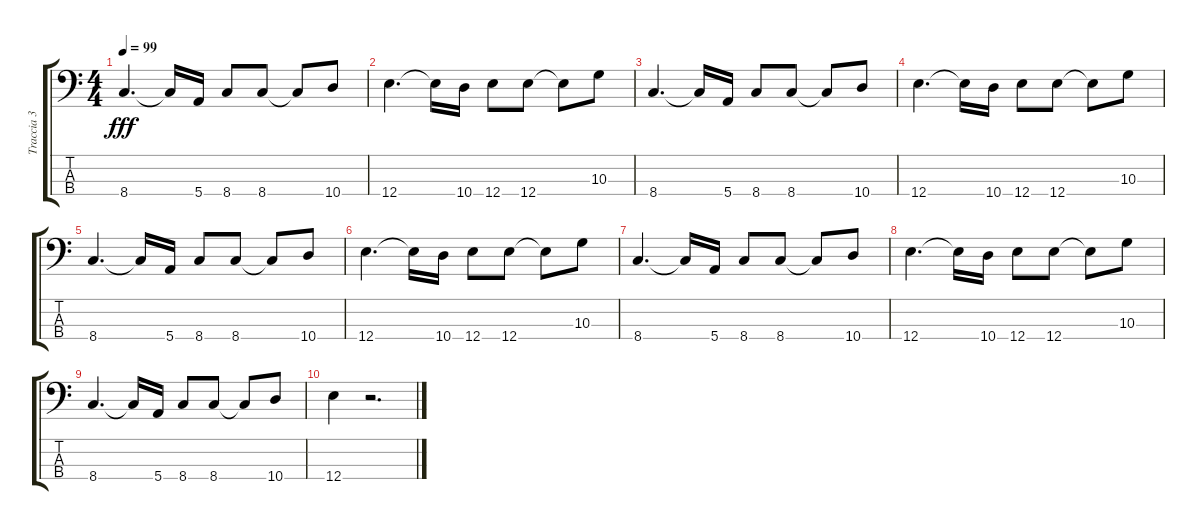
\track ("Traccia 3" "Traccia 3") {instrument electricbassfinger}
\staff {score tabs}
\tuning (G2 D2 A1 E1) {hide}
\ts (4 4)
\tempo 99
\clef f4
\ks c
8.4.4{d dy fff} 8.4{t}.16 5.4.16 8.4.8 8.4.8 8.4{t}.8 10.4.8 |
12.4.4{d} 12.4{t}.16 10.4.16 12.4.8 12.4.8 12.4{t}.8 10.3.8 |
8.4.4{d} 8.4{t}.16 5.4.16 8.4.8 8.4.8 8.4{t}.8 10.4.8 |
12.4.4{d} 12.4{t}.16 10.4.16 12.4.8 12.4.8 12.4{t}.8 10.3.8 |
8.4.4{d} 8.4{t}.16 5.4.16 8.4.8 8.4.8 8.4{t}.8 10.4.8 |
12.4.4{d} 12.4{t}.16 10.4.16 12.4.8 12.4.8 12.4{t}.8 10.3.8 |
8.4.4{d} 8.4{t}.16 5.4.16 8.4.8 8.4.8 8.4{t}.8 10.4.8 |
12.4.4{d} 12.4{t}.16 10.4.16 12.4.8 12.4.8 12.4{t}.8 10.3.8 |
8.4.4{d} 8.4{t}.16 5.4.16 8.4.8 8.4.8 8.4{t}.8 10.4.8 |
12.4.4 r.2{d}
